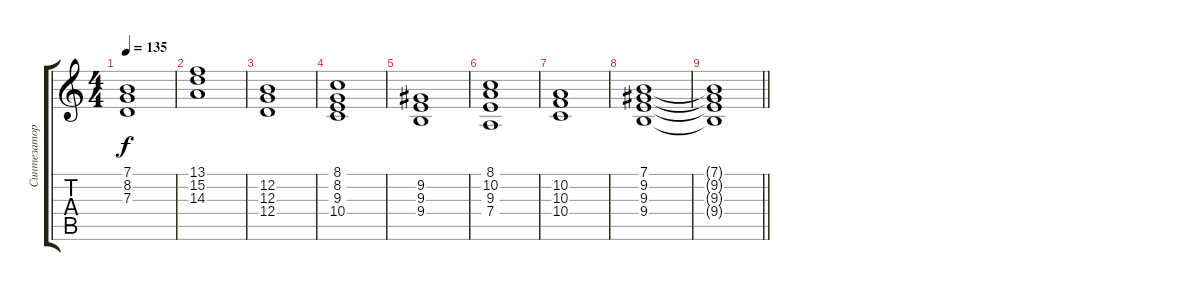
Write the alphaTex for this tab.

\track ("Синтезатор" "Синтезатор") {instrument lead2sawtooth}
\staff {score tabs}
\tuning (E4 B3 G3 D3 A2 E2) {hide}
\ts (4 4)
\tempo 135
\clef g2
\ks c
(7.1 8.2 7.3).1{dy f} |
(13.1 15.2 14.3).1 |
(12.2 12.3 12.4).1 |
(8.1 8.2 9.3 10.4).1 |
(9.2 9.3 9.4).1 |
(8.1 10.2 9.3 7.4).1 |
(10.2 10.3 10.4).1 |
(7.1 9.2 9.3 9.4).1 |
\barLineRight lightlight
(7.1{t} 9.2{t} 9.3{t} 9.4{t}).1
